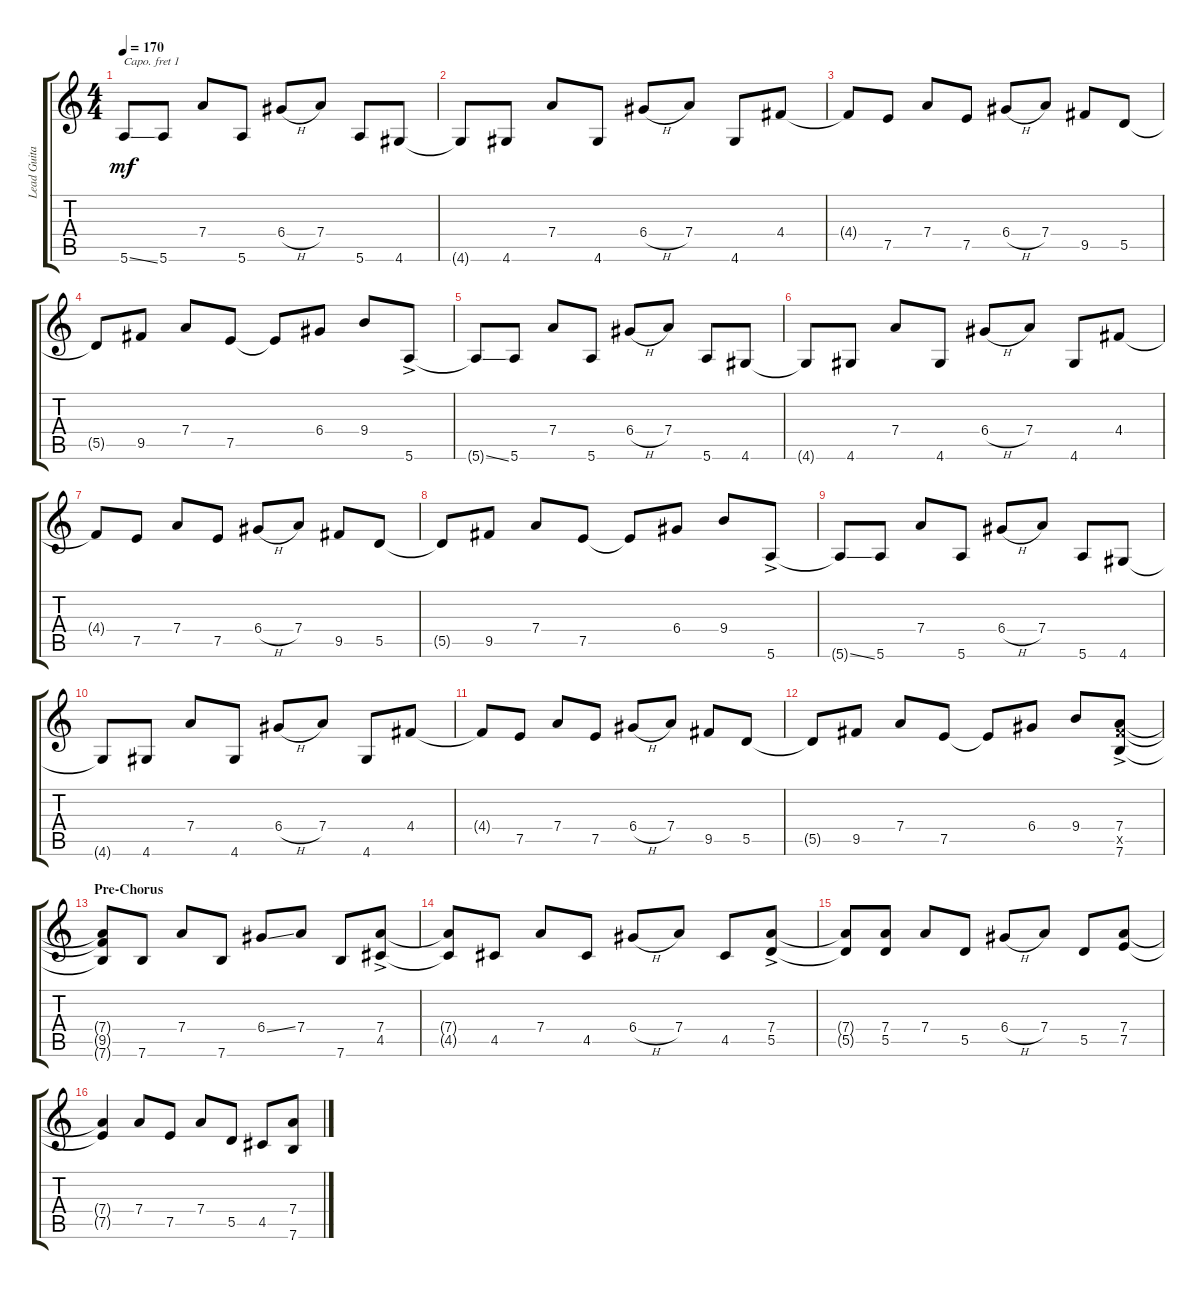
\track ("Lead Guitar - Jeff Stinco" "Lead Guita") {instrument overdrivenguitar}
\staff {score tabs}
\capo 1
\tuning (Eb4 Bb3 Gb3 Db3 Ab2 Eb2) {hide}
\ts (4 4)
\tempo 170
\clef g2
\ks c
5.6{ss t}.8{dy mf} 5.6.8 7.4.8 5.6.8 6.4{h}.8 7.4.8 5.6.8 4.6.8 |
4.6{t}.8 4.6.8 7.4.8 4.6.8 6.4{h}.8 7.4.8 4.6.8 4.4.8 |
4.4{t}.8 7.5.8 7.4.8 7.5.8 6.4{h}.8 7.4.8 9.5.8 5.5.8 |
5.5{t}.8 9.5.8 7.4.8 7.5.8 7.5{t}.8 6.4.8 9.4.8 5.6{ac}.8 |
5.6{ss t}.8 5.6.8 7.4.8 5.6.8 6.4{h}.8 7.4.8 5.6.8 4.6.8 |
4.6{t}.8 4.6.8 7.4.8 4.6.8 6.4{h}.8 7.4.8 4.6.8 4.4.8 |
4.4{t}.8 7.5.8 7.4.8 7.5.8 6.4{h}.8 7.4.8 9.5.8 5.5.8 |
5.5{t}.8 9.5.8 7.4.8 7.5.8 7.5{t}.8 6.4.8 9.4.8 5.6{ac}.8 |
5.6{ss t}.8 5.6.8 7.4.8 5.6.8 6.4{h}.8 7.4.8 5.6.8 4.6.8 |
4.6{t}.8 4.6.8 7.4.8 4.6.8 6.4{h}.8 7.4.8 4.6.8 4.4.8 |
4.4{t}.8 7.5.8 7.4.8 7.5.8 6.4{h}.8 7.4.8 9.5.8 5.5.8 |
5.5{t}.8 9.5.8 7.4.8 7.5.8 7.5{t}.8 6.4.8 9.4.8 (7.4{ac} 9.5{ac x} 7.6{ac}).8 |
\section ("" "Pre-Chorus")
(7.4{t} 9.5{t} 7.6{t}).8 7.6.8 7.4.8 7.6.8 6.4{ss}.8 7.4.8 7.6.8 (7.4{ac} 4.5{ac}).8 |
(7.4{t} 4.5{t}).8 4.5.8 7.4.8 4.5.8 6.4{h}.8 7.4.8 4.5.8 (7.4{ac} 5.5{ac}).8 |
(7.4{t} 5.5{t}).8 (7.4 5.5).8 7.4.8 5.5.8 6.4{h}.8 7.4.8 5.5.8 (7.4 7.5).8 |
(7.4{t} 7.5{t}).4 7.4.8 7.5.8 7.4.8 5.5.8 4.5.8 (7.4 7.6).8
